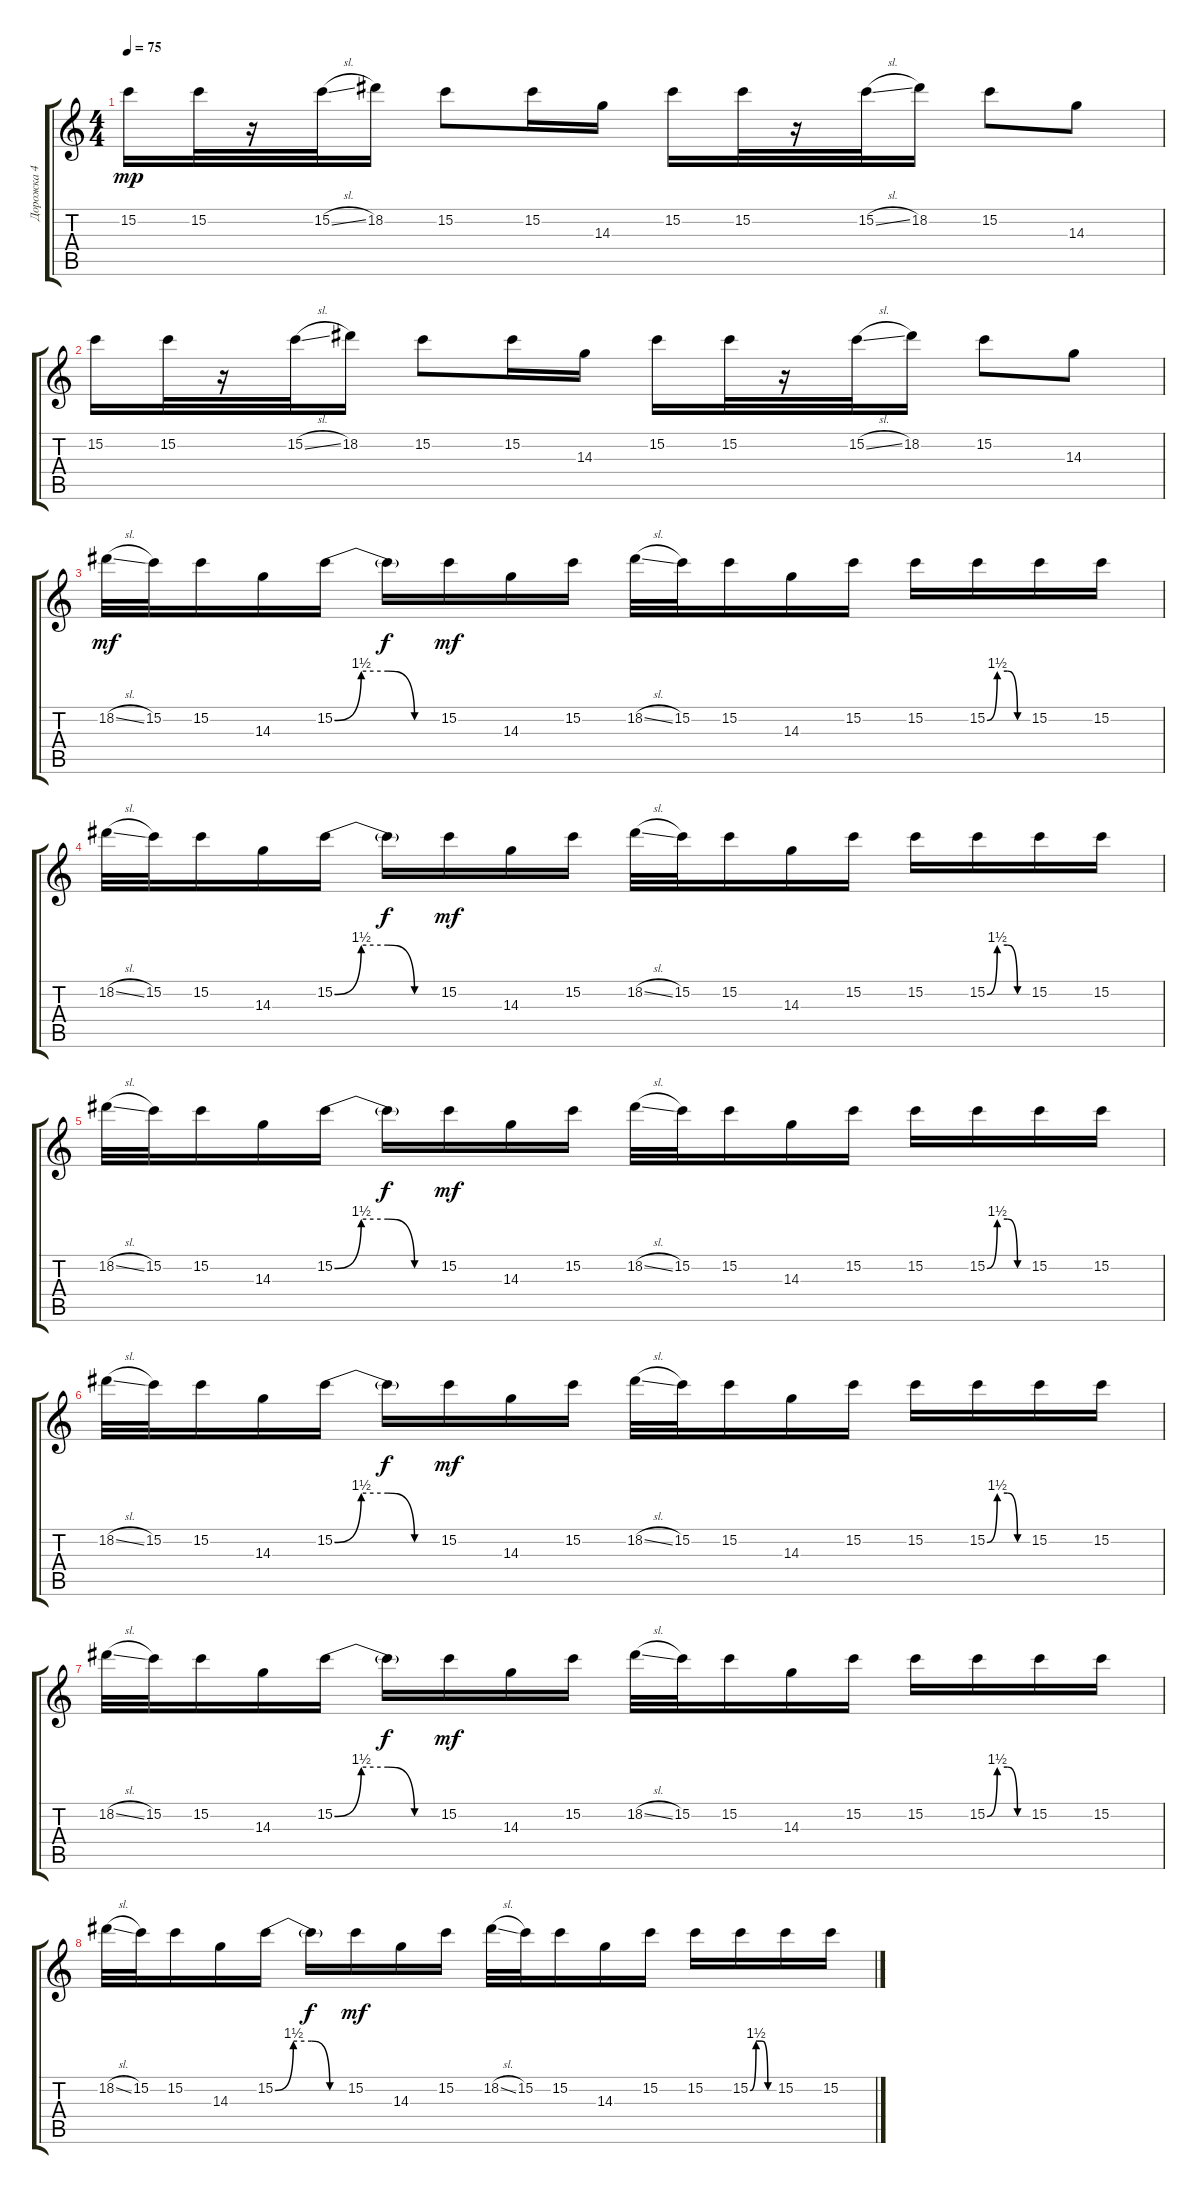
\track ("Дорожка 4" "Дорожка 4") {instrument distortionguitar}
\staff {score tabs}
\tuning (D4 A3 F3 C3 G2 C2) {hide}
\ts (4 4)
\tempo 75
\clef g2
\ks c
15.2.16{dy mp} 15.2.32 r.16 15.2{sl}.32 18.2.16 15.2.8 15.2.16 14.3.16 15.2.16 15.2.32 r.16 15.2{sl}.32 18.2.16 15.2.8 14.3.8 |
15.2.16 15.2.32 r.16 15.2{sl}.32 18.2.16 15.2.8 15.2.16 14.3.16 15.2.16 15.2.32 r.16 15.2{sl}.32 18.2.16 15.2.8 14.3.8 |
18.2{sl}.32{dy mf} 15.2.32 15.2.16 14.3.16 15.2{be (custom 0 0 15 6 30 6 45 0 60 0)}.16 15.2{t}.16{dy f} 15.2.16{dy mf} 14.3.16 15.2.16 18.2{sl}.32 15.2.32 15.2.16 14.3.16 15.2.16 15.2.16 15.2{be (custom 0 0 15 6 30 6 45 0 60 0)}.16 15.2.16 15.2.16 |
18.2{sl}.32 15.2.32 15.2.16 14.3.16 15.2{be (custom 0 0 15 6 30 6 45 0 60 0)}.16 15.2{t}.16{dy f} 15.2.16{dy mf} 14.3.16 15.2.16 18.2{sl}.32 15.2.32 15.2.16 14.3.16 15.2.16 15.2.16 15.2{be (custom 0 0 15 6 30 6 45 0 60 0)}.16 15.2.16 15.2.16 |
18.2{sl}.32 15.2.32 15.2.16 14.3.16 15.2{be (custom 0 0 15 6 30 6 45 0 60 0)}.16 15.2{t}.16{dy f} 15.2.16{dy mf} 14.3.16 15.2.16 18.2{sl}.32 15.2.32 15.2.16 14.3.16 15.2.16 15.2.16 15.2{be (custom 0 0 15 6 30 6 45 0 60 0)}.16 15.2.16 15.2.16 |
18.2{sl}.32 15.2.32 15.2.16 14.3.16 15.2{be (custom 0 0 15 6 30 6 45 0 60 0)}.16 15.2{t}.16{dy f} 15.2.16{dy mf} 14.3.16 15.2.16 18.2{sl}.32 15.2.32 15.2.16 14.3.16 15.2.16 15.2.16 15.2{be (custom 0 0 15 6 30 6 45 0 60 0)}.16 15.2.16 15.2.16 |
18.2{sl}.32 15.2.32 15.2.16 14.3.16 15.2{be (custom 0 0 15 6 30 6 45 0 60 0)}.16 15.2{t}.16{dy f} 15.2.16{dy mf} 14.3.16 15.2.16 18.2{sl}.32 15.2.32 15.2.16 14.3.16 15.2.16 15.2.16 15.2{be (custom 0 0 15 6 30 6 45 0 60 0)}.16 15.2.16 15.2.16 |
18.2{sl}.32 15.2.32 15.2.16 14.3.16 15.2{be (custom 0 0 15 6 30 6 45 0 60 0)}.16 15.2{t}.16{dy f} 15.2.16{dy mf} 14.3.16 15.2.16 18.2{sl}.32 15.2.32 15.2.16 14.3.16 15.2.16 15.2.16 15.2{be (custom 0 0 15 6 30 6 45 0 60 0)}.16 15.2.16 15.2.16
